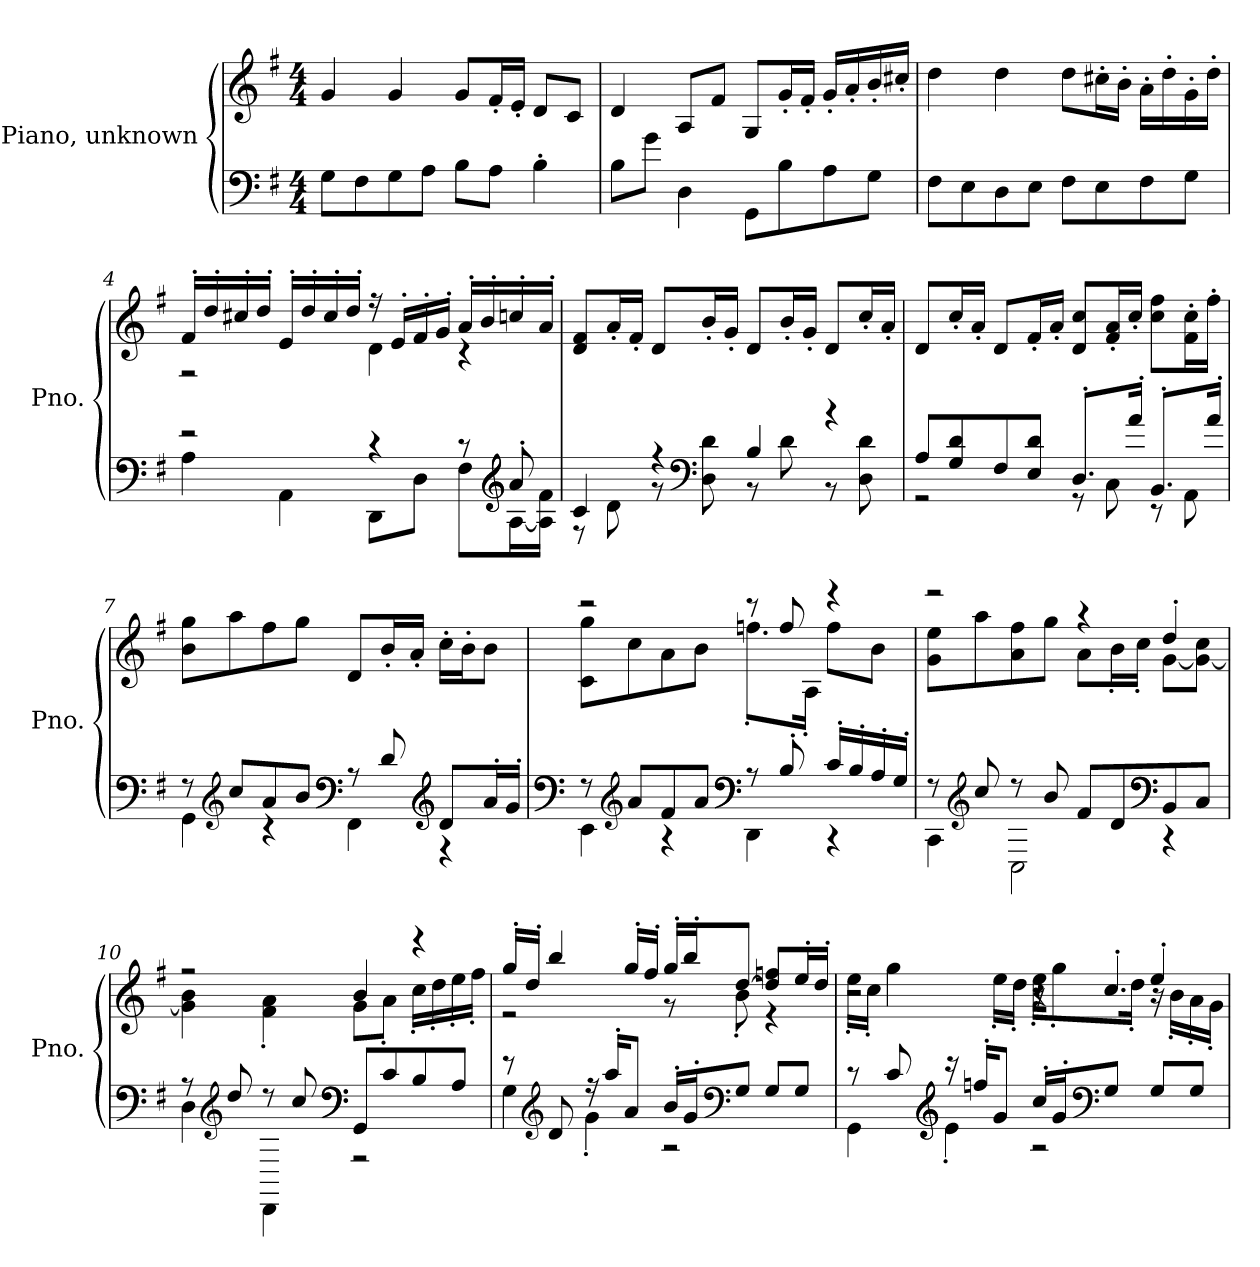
**kern	**kern
*part1	*part1
*staff2	*staff1
*I"Piano, unknown	*
*I'Pno.	*
*clefF4	*clefG2
*k[f#]	*k[f#]
*M4/4	*M4/4
*MM120	*MM120
=1	=1
8G\L	4g/
8F#\	.
8G\	4g/
8A\J	.
8B\L	8g/L
8A\J	16f#'/L
.	16e'/JJ
4B'\	8d/L
.	8c/J
=2	=2
8B\L	4d/
8g\J	.
4D\	8A/L
.	8f#/J
8GG\L	8G/L
8B\	16g'/L
.	16f#'/JJ
8A\	16g'/LL
.	16a'/
8G\J	16b'/
.	16cc#X'/JJ
=3	=3
8F#\L	4dd\
8E\	.
8D\	4dd\
8E\J	.
8F#\L	8dd\L
8E\	16cc#X'\L
.	16b'\JJ
8F#\	16a'\LL
.	16dd'\
8G\J	16g'\
.	16dd'\JJ
!!LO:LB:g=z
=4	=4
*^	*^
2r	4A\	16f#'/LL	2r
.	.	16dd'/	.
.	.	16cc#X'/	.
.	.	16dd'/JJ	.
.	4AA\	16e'/LL	.
.	.	16dd'/	.
.	.	16cc#'/	.
.	.	16dd'/JJ	.
4r	8DD\L	16r	4d\
.	.	16e'/LL	.
.	8D\J	16f#'/	.
.	.	16g'/JJ	.
8r	8F#\L	16a'/LL	4r
.	.	16b'/	.
*clefG2	*	*	*
8a'/	[16A\L	16ccn'/	.
.	16A\] 16f#\JJ	16a'/JJ	.
*	*	*v	*v
=5	=5	=5
4c/	8r	8d/ 8f#/L
.	8d\	16a'/L
.	.	16f#'/JJ
4r	8r	8d/L
*clefF4	*	*
.	8D\ 8d\	16b'/L
.	.	16g'/JJ
4B/	8r	8d/L
.	8d\	16b'/L
.	.	16g'/JJ
4r	8r	8d/L
.	8D\ 8d\	16cc'/L
.	.	16a'/JJ
=6	=6	=6
8A/L	2r	8d/L
8G/ 8d/	.	16cc'/L
.	.	16a'/JJ
8F#/	.	8d/L
8E/ 8d/J	.	16f#'/L
.	.	16a'/JJ
8.D'/L	8r	8d/ 8cc/L
.	8C\	16f#/' 16a/'L
16a'/Jk	.	16cc'/JJ
8.BB'/L	8r	8cc\ 8ff#\L
.	8AA\	16f#\' 16cc\'L
16a'/Jk	.	16ff#'\JJ
!!LO:LB:g=z
=7	=7	=7
8r	4GG\	8b\ 8gg\L
*clefG2	*	*
8cc/L	.	8aa\
8a/	4r	8ff#\
8b/J	.	8gg\J
*clefF4	*	*
8r	4FF#\	8d/L
8d/	.	16b'/L
.	.	16a'/JJ
*clefG2	*	*
8d/L	4r	16cc'\LL
.	.	16b'\J
16a'/L	.	8b\J
16g'/JJ	.	.
=8	=8	=8
*clefF4	*	*
*	*	*^
8r	4EE\	2r	8c\ 8gg\L
*clefG2	*	*	*
8a/L	.	.	8cc\
8f#/	4r	.	8a\
8a/J	.	.	8b\J
*clefF4	*	*	*
8r	4DD\	8r	8.ffn'\L
8B'/	.	8ff/	.
.	.	.	16A'\Jk
16c'/LL	4r	4r	8ff\L
16B'/	.	.	.
16A'/	.	.	8b\J
16G'/JJ	.	.	.
!!LO:LB:g=z	!!
=9	=9	=9	=9
8r	4CC\	2r	8g\ 8ee\L
*clefG2	*	*	*
8cc/	.	.	8aa\
8r	2C\	.	8a\ 8ff#\
8b/	.	.	8gg\J
8f#/L	.	4r	8a\L
8d/	.	.	16b'\L
.	.	.	16cc'\JJ
*clefF4	*	*	*
8BB/	4r	4dd'/	[8g\L
8C/J	.	.	8g\_ 8cc\J
=10	=10	=10	=10
8r	4D\	2r	4g\] 4b\
*clefG2	*	*	*
8dd/	.	.	.
8r	4DD\	.	4f#\' 4a\'
8cc/	.	.	.
*clefF4	*	*	*
8GG/L	2r	4b/	8g\L
8c/	.	.	8a'\J
8B/	.	4r	16cc'\LL
.	.	.	16dd'\
8A/J	.	.	16ee'\
.	.	.	16ff#'\JJ
!!LO:LB:g=z	!!
=11	=11	=11	=11
8r	4G\	16gg'/LL	2r
.	.	16dd'/JJ	.
*clefG2	*	*	*
8d/	.	4bb/	.
16r	4g'\	.	.
16aa'/KL	.	.	.
8a/J	.	16gg'/LL	.
.	.	16ff#'/JJ	.
16b'/LL	2r	16gg'/LL	8r
16g'/J	.	16bb'/J	.
*clefF4	*	*	*
8G/J	.	[8dd/J	8b'\
8G/L	.	8dd/] 8ffn/L	4r
8G/J	.	16ee'/L	.
.	.	16dd'/JJ	.
=12	=12	=12	=12
*	*	*	*^
8r	4GG\	2r	16ee'\LL	2r
.	.	.	16cc'\JJ	.
8c/	.	.	4gg\	.
*clefG2	*	*	*	*
16r	4e'\	.	.	.
16ffn'/KL	.	.	.	.
8g/J	.	.	16ee'\LL	.
.	.	.	16dd'\JJ	.
16cc'/LL	2r	4r	16ee'\KL	8r
16g'/J	.	.	8gg'\	.
*clefF4	*	*	*	*
8G/J	.	.	.	4.cc'/
.	.	.	16dd'\Jk	.
8G/L	.	4ee'/	16r	.
.	.	.	16b'\LL	.
8G/J	.	.	16a'\	.
.	.	.	16g'\JJ	.
*v	*v	*	*	*
*	*v	*v	*v
=	=
*-	*-
